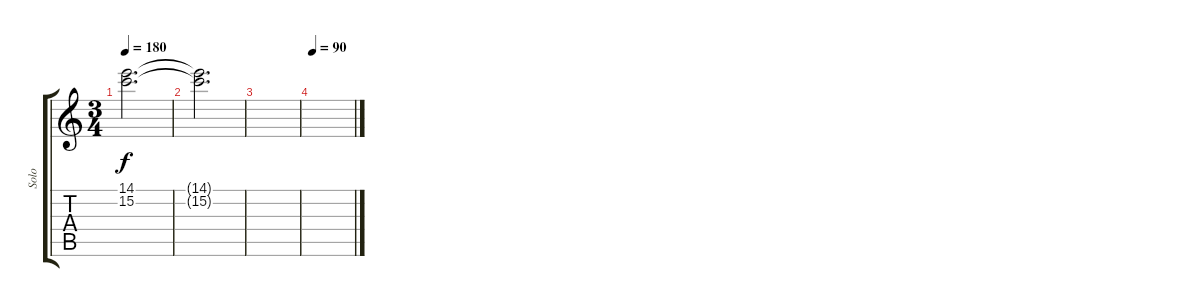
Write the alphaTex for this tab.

\track ("Solo" "Solo") {instrument overdrivenguitar}
\staff {score tabs}
\tuning (D4 A3 F3 C3 G2 C2) {hide}
\ts (3 4)
\tempo 180
\clef g2
\ks c
(14.1{t} 15.2{t}).2{d dy f} |
(14.1{t} 15.2{t}).2{d} |
|
\tempo 90
